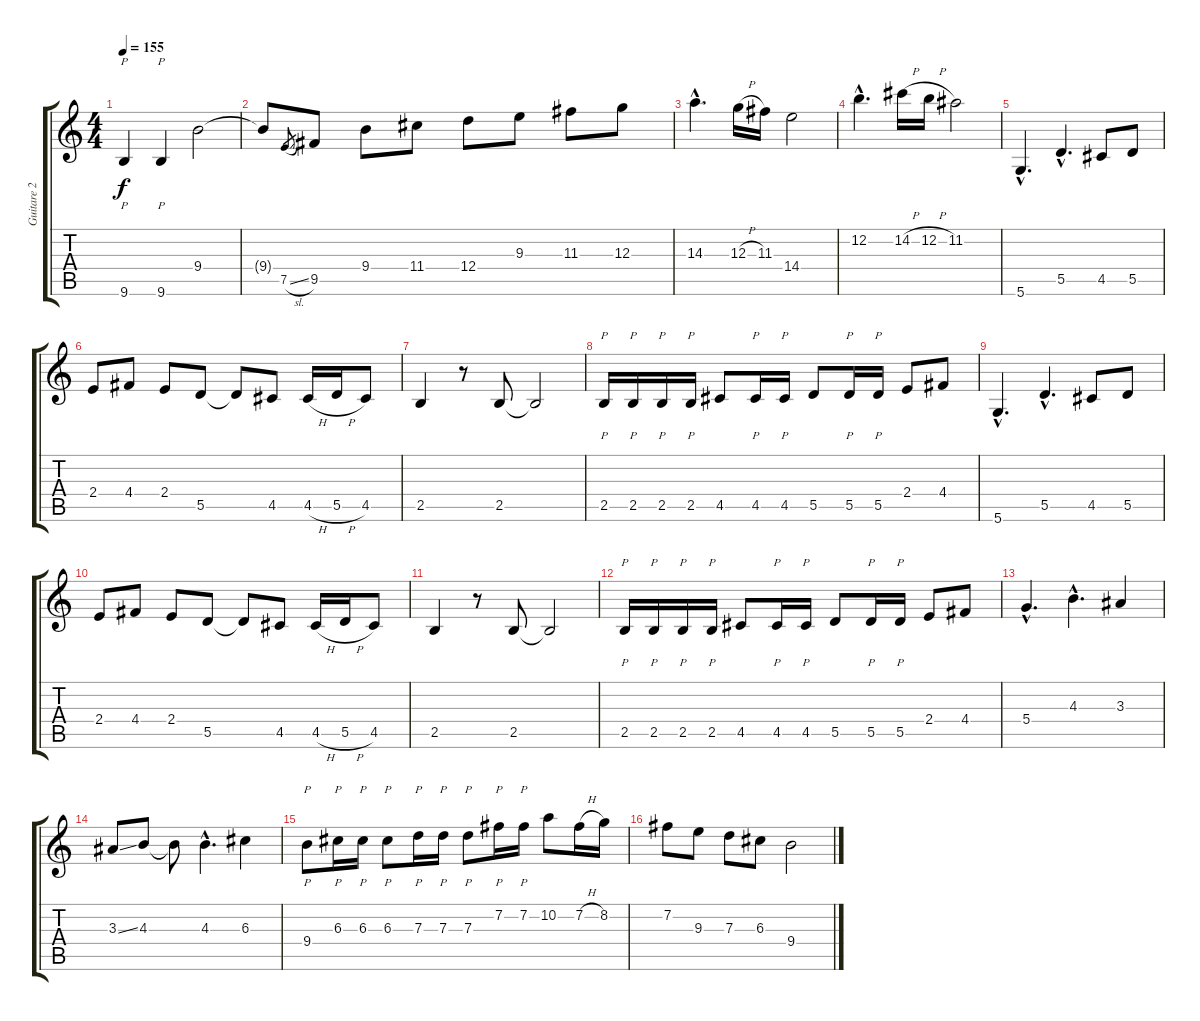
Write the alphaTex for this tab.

\track ("Guitare 2" "Guitare 2") {instrument distortionguitar}
\staff {score tabs}
\tuning (E4 B3 G3 D3 A2 D2) {hide}
\ts (4 4)
\tempo 155
\clef g2
\ks c
9.6.4{p dy f} 9.6.4{p} 9.4.2 |
9.4{t}.8 7.5{sl}.8{gr} 9.5.8 9.4.8 11.4.8 12.4.8 9.3.8 11.3.8 12.3.8 |
14.3{hac}.4{d} 12.3{h}.16 11.3.16 14.4.2 |
12.2{hac}.4{d} 14.2{h}.16 12.2{h}.16 11.2.2 |
5.6{hac}.4{d} 5.5{hac}.4{d} 4.5.8 5.5.8 |
2.4.8 4.4.8 2.4.8 5.5.8 5.5{t}.8 4.5.8 4.5{h}.16 5.5{h}.16 4.5.8 |
2.5.4 r.8 2.5.8 2.5{t}.2 |
2.5.16{p} 2.5.16{p} 2.5.16{p} 2.5.16{p} 4.5.8 4.5.16{p} 4.5.16{p} 5.5.8 5.5.16{p} 5.5.16{p} 2.4.8 4.4.8 |
5.6{hac}.4{d} 5.5{hac}.4{d} 4.5.8 5.5.8 |
2.4.8 4.4.8 2.4.8 5.5.8 5.5{t}.8 4.5.8 4.5{h}.16 5.5{h}.16 4.5.8 |
2.5.4 r.8 2.5.8 2.5{t}.2 |
2.5.16{p} 2.5.16{p} 2.5.16{p} 2.5.16{p} 4.5.8 4.5.16{p} 4.5.16{p} 5.5.8 5.5.16{p} 5.5.16{p} 2.4.8 4.4.8 |
5.4{hac}.4{d} 4.3{hac}.4{d} 3.3.4 |
3.3{ss}.8 4.3.8 4.3{t}.8 4.3{hac}.4{d} 6.3.4 |
9.4.8{p} 6.3.16{p} 6.3.16{p} 6.3.8{p} 7.3.16{p} 7.3.16{p} 7.3.8{p} 7.2.16{p} 7.2.16{p} 10.2.8 7.2{h}.16 8.2.16 |
7.2.8 9.3.8 7.3.8 6.3.8 9.4.2
